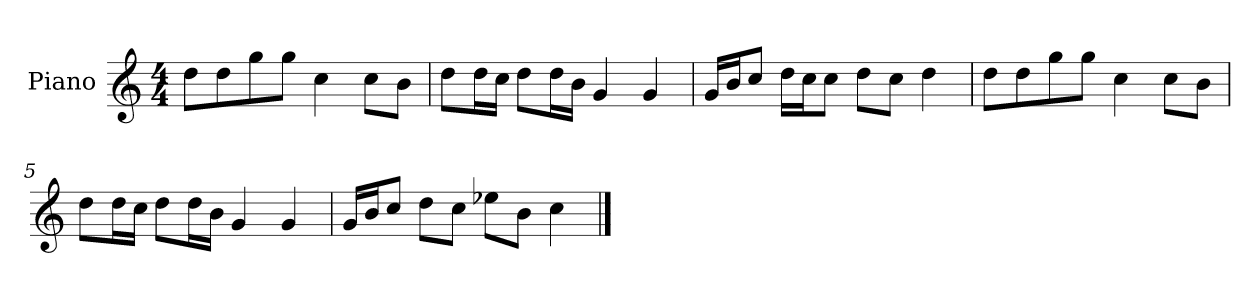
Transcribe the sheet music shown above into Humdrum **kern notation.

**kern
*part1
*staff1
*I"Piano
*I'P-no
*clefG2
*k[]
*M4/4
*MM90
=1
8dd\L
8dd\
8gg\
8gg\J
4cc\
8cc\L
8b\J
=2
8dd\L
16dd\L
16cc\JJ
8dd\L
16dd\L
16b\JJ
4g/
4g/
=3
16g/LL
16b/J
8cc/J
16dd\LL
16cc\J
8cc\J
8dd\L
8cc\J
4dd\
=4
8dd\L
8dd\
8gg\
8gg\J
4cc\
8cc\L
8b\J
=5
8dd\L
16dd\L
16cc\JJ
8dd\L
16dd\L
16b\JJ
4g/
4g/
!!LO:LB:g=z
=6
16g/LL
16b/J
8cc/J
8dd\L
8cc\J
8ee-X\L
8b\J
4cc\
==
*-
